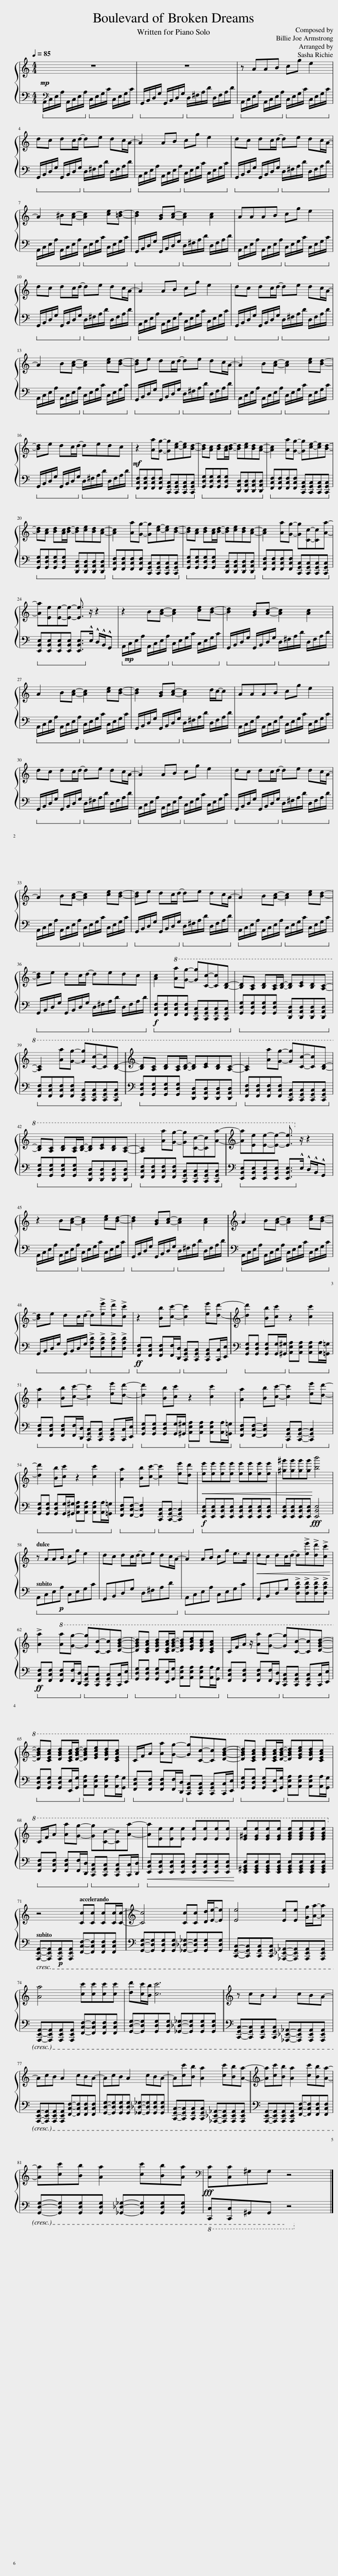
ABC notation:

X:1
%%score { 1 | 2 }
L:1/8
Q:1/4=85
M:4/4
I:linebreak $
K:C
V:1 treble
V:2 bass
V:1
!mp! z8 | z8 | z AAB cg e2 |$ dc dc/d/- de dc/A/- | A2 AB cg e2 | %5
 dc dc/d/- de dc/A/- |$ A2 ^B[Ac]- [Ac]2 [ce][=Bd]- | [Bd]2 [GB][Ac]- [Ac]2 [Ac]2 | AAAB cg e2 |$ dc dc/d/- de dc/A/- | %10
 A2 AB cg e2 | dc dc/d/- de dc/A/- |$ A2 B[Ac]- [Ac]2 [ce][Bd]- | [Bd]e dc/d/- de dc/A/- | A2 B[Ac]- [Ac]2 [ce][Bd]- |$ %15
 [Bd]e dc/d/- dedc |!mf! z2 [Aa][Gg]- [Gg][ce]-[ce][Bd]- | [Bd][Ac] [Bd][Ac]/[Bd]/- [Bd][ce][Bd][Ac]- | [Ac]2 [Aa][Gg]- [Gg][ce]-[ce][Bd]- |$ [Bd][Ac] [Bd][Ac]/[Bd]/- [Bd][ce][Bd][Ac]- | %20
 [Ac]2 [Aa][Gg]- [Gg][ce]-[ce][Bd]- | [Bd][Ac] [Bd][Ac]/[Bd]/- [Bd][ce][Bd][Ac]- | [Ac]2 [Aa][Gg]- [Gg][Cc]-[Cc][Aa]- |$ [Aa][Ee][Ee]-[Ee]- [Ee]3/2 z/ z2 | z2 B[Ac]- [Ac]2 [ce][Bd]- | %25
 [Bd]2 [GB][Ac]- [Ac]2 [Ac]2 |$ A2 B[Ac]- [Ac]2 [ce][Bd]- | [Bd]2 [GB][Ac]- [Ac]2 d/c/-c | AAAB cg e2 |$ dc dc/d/- de dc/A/- | %30
 A2 AB cg e2 | dc dc/d/- de dc/A/- |$ A2 B[Ac]- [Ac]2 [ce][Bd]- | [Bd]e dc/d/- de dc/A/- | A2 B[Ac]- [Ac]2 [ce][Bd]- |$ %35
 [Bd]e dc/d/- dedc | [Ac]2!8va(! [aa'][gg']- [gg'][cc']-[cc'][Bd]- | [Bd][Ac] [Bd][Ac]/[Bd]/- [Bd][ce][Bd][Ac]- |$ [Ac]2 [aa'][gg']- [gg'][cc']-[cc'][Bd]- | [Bd][Ac] [Bd][Ac]/[Bd]/- [Bd][ce][Bd][Ac]- | %40
 [Ac]2 [aa'][gg']- [gg'][cc']-[cc'][Bd]- |$ [Bd][Ac] [Bd][Ac]/[Bd]/- [Bd][ce][Bd][Ac]- | [Ac]2 [aa'][gg']- [gg'][cc']-[cc'][aa']- | [aa'][ee'][ee']-[ee']- [ee']3/2!8va)! z/ z2 |$ z2 B[Ac]- [Ac]2 [ce][Bd]- | %45
 [Bd]2 [GB][Ac]- [Ac]2 [Ac]2 | A2 B[Ac]- [Ac]2 [ce][Bd]- |$ [Bd]e dc/d/- d!>![ee']!>![dd']!>![cc'] | z2 [Bb][cc']- [cc']2 [ee'][dd']- | [dd']2 [Bb][cc'] z2 [cc']2 |$ %50
 [Aa]2 [Bb][cc']- [cc']2 [ee'][dd']- | [dd']2 [Bb][cc'] z2 [cc']2 | [Aa]2 [Bb][cc']- [cc']2 [ee'][dd']- |$ [dd']2 [Bb][cc'] z2 [cc']2 | [Aa]2 [Bb][cc']- [cc']2 [ee'][dd'] | %55
!<(! [ee'][ee'][ee'][ee'] [ee'][ee'][ee'][ee'] | [^g^g'][gg'][gg'][gg']!<)! [bb']4 |$ z AAB cg e2 | dc dc/d/- de dc/A/- | A2 AB cg e>e | %60
!<(! dc dc/d/- d!>![ee']!>![dd']!>![cc']!<)! |$ !>![Aa]2!8va(! [aa'][gg']- [gg'][cc']-[cc'][dgbd']- | [dgbd'][ceac'] [dgbd'][ceac']/[dgbd']/- [dgbd'][egc'e'][dgbd'][ceac'] | c/f/a/ z/ [aa'][gg']- [gg'][cc']-[cc'][dgbd']- |$ [dgbd'][ceac'] [dgbd'][ceac']/[dgbd']/- [dgbd'][egc'e'][dgbd'][ceac'] | %65
 c/f/a [aa'][gg']- [gg'][cc']-[cc'][dgbd']- | [dgbd'][ceac'] [dgbd'][ceac']/[dgbd']/- [dgbd'][egc'e'][dgbd'][ceac'] |$ c/f/a [aa'][gg']- [gg'][cc']-[cc'][aa']- | [aa'][ee'][ee'][ee'] [ee'][ee'][ee'][ee'] | [e^ge'][ege'][ege'][ege'] [egbe'][egbe'][egbe'][egbe']!8va)! |$ %70
 z4 [Cc][Cc] [Cc][Cc]/[Cc]/- | [Cc]4 [Cc][Cc] [Dd]/[Ee]/-[Ee] | [Ee]4 [Ee][Ee] [Gg]/[Aa]/-[Aa] |$ [Aa]4 [cc'][cc'][cc'][cc'] | [dd'][cc']/[Bb]/ [cc']6 | %75
 z cB A2 cBA- |$ AcB A2 cBA- | AcB A2 cBA- | A[cc'][Bb] [Aa]2 [cc'][Bb][Aa]- | [Aa][cc'][Bb] [Aa]2 [cc'][Bb][Aa]- |$ %80
 [Aa][cc'][Bb] [Aa]2 [cc'][Bb][Aa] |[K:bass]!fff! [C,C][C,C]^G,G, z4 |] %82
V:2
!ped! A,,/C,/E,/A,/ A,,/C,/E,/A,/!ped-up!!ped! C,/E,/G,/C/ C,/E,/G,/C/!ped-up! |!ped! G,,/B,,/D,/G,/ G,,/B,,/D,/G,/!ped-up!!ped! D,/^F,/A,/D/ D,/F,/A,/D/!ped-up! |!ped! A,,/C,/E,/A,/ A,,/C,/E,/A,/!ped-up!!ped! C,/E,/G,/C/ C,/E,/G,/C/!ped-up! |$!ped! G,,/B,,/D,/G,/ G,,/B,,/D,/G,/!ped-up!!ped! D,/^F,/A,/D/ D,/F,/A,/D/!ped-up! |!ped! A,,/C,/E,/A,/ A,,/C,/E,/A,/!ped-up!!ped! C,/E,/G,/C/ C,/E,/G,/C/!ped-up! | %5
!ped! G,,/B,,/D,/G,/ G,,/B,,/D,/G,/!ped-up!!ped! D,/^F,/A,/D/ D,/F,/A,/D/!ped-up! |$!ped! A,,/C,/E,/A,/ A,,/C,/E,/A,/!ped-up!!ped! C,/E,/G,/C/ C,/E,/G,/C/!ped-up! |!ped! G,,/B,,/D,/G,/ G,,/B,,/D,/G,/!ped-up!!ped! D,/^F,/A,/D/ D,/F,/A,/D/!ped-up! |!ped! A,,/C,/E,/A,/ A,,/C,/E,/A,/!ped-up!!ped! C,/E,/G,/C/ C,/E,/G,/C/!ped-up! |$!ped! G,,/B,,/D,/G,/ G,,/B,,/D,/G,/!ped-up!!ped! D,/^F,/A,/D/ D,/F,/A,/D/!ped-up! | %10
!ped! A,,/C,/E,/A,/ A,,/C,/E,/A,/!ped-up!!ped! C,/E,/G,/C/ C,/E,/G,/C/!ped-up! |!ped! G,,/B,,/D,/G,/ G,,/B,,/D,/G,/!ped-up!!ped! D,/^F,/A,/D/ D,/F,/A,/D/!ped-up! |$!ped! A,,/C,/E,/A,/ A,,/C,/E,/A,/!ped-up!!ped! C,/E,/G,/C/ C,/E,/G,/C/!ped-up! |!ped! G,,/B,,/D,/G,/ G,,/B,,/D,/G,/!ped-up!!ped! D,/^F,/A,/D/ D,/F,/A,/D/!ped-up! |!ped! A,,/C,/E,/A,/ A,,/C,/E,/A,/!ped-up!!ped! C,/E,/G,/C/ C,/E,/G,/C/!ped-up! |$ %15
!ped! G,,/B,,/D,/G,/ G,,/B,,/D,/G,/!ped-up!!ped! D,/^F,/A,/D/ D,/F,/A,/D/!ped-up! |!ped! [F,,C,F,][F,,C,F,][F,,C,F,][F,,C,F,] [C,,G,,C,][C,,G,,C,][C,,G,,C,][C,,G,,C,]!ped-up! |!ped! [G,,D,G,][G,,D,G,][G,,D,G,][G,,D,G,] [D,,A,,D,][D,,A,,D,][D,,A,,D,][D,,A,,D,]!ped-up! |!ped! [F,,C,F,][F,,C,F,][F,,C,F,][F,,C,F,] [C,,G,,C,][C,,G,,C,][C,,G,,C,][C,,G,,C,]!ped-up! |$!ped! [G,,D,G,][G,,D,G,][G,,D,G,][G,,D,G,] [D,,A,,D,][D,,A,,D,][D,,A,,D,][D,,A,,D,]!ped-up! | %20
!ped! [F,,C,F,][F,,C,F,][F,,C,F,][F,,C,F,] [C,,G,,C,][C,,G,,C,][C,,G,,C,][C,,G,,C,]!ped-up! |!ped! [G,,D,G,][G,,D,G,][G,,D,G,][G,,D,G,] [D,,A,,D,][D,,A,,D,][D,,A,,D,][D,,A,,D,]!ped-up! |!ped! [F,,C,F,][F,,C,F,][F,,C,F,][F,,C,F,] [C,,G,,C,][C,,G,,C,][C,,G,,C,][C,,G,,C,]!ped-up! |$!ped! [E,,B,,E,][E,,B,,E,][E,,B,,E,][E,,B,,E,] [E,,B,,E,]>!ped-up!!^!E, !^!D,/!^!B,,/!^!G,, |!ped! A,,/!mp!C,/E,/A,/ A,,/C,/E,/A,/!ped-up!!ped! C,/E,/G,/C/ C,/E,/G,/C/!ped-up! | %25
!ped! G,,/B,,/D,/G,/ G,,/B,,/D,/G,/!ped-up!!ped! D,/^F,/A,/D/ D,/F,/A,/D/!ped-up! |$!ped! A,,/C,/E,/A,/ A,,/C,/E,/A,/!ped-up!!ped! C,/E,/G,/C/ C,/E,/G,/C/!ped-up! |!ped! G,,/B,,/D,/G,/ G,,/B,,/D,/G,/!ped-up!!ped! D,/^F,/A,/D/ D,/F,/A,/D/!ped-up! |!ped! A,,/C,/E,/A,/ A,,/C,/E,/A,/!ped-up!!ped! C,/E,/G,/C/ C,/E,/G,/C/!ped-up! |$!ped! G,,/B,,/D,/G,/ G,,/B,,/D,/G,/!ped-up!!ped! D,/^F,/A,/D/ D,/F,/A,/D/!ped-up! | %30
!ped! A,,/C,/E,/A,/ A,,/C,/E,/A,/!ped-up!!ped! C,/E,/G,/C/ C,/E,/G,/C/!ped-up! |!ped! G,,/B,,/D,/G,/ G,,/B,,/D,/G,/!ped-up!!ped! D,/^F,/A,/D/ D,/F,/A,/D/!ped-up! |$!ped! A,,/C,/E,/A,/ A,,/C,/E,/A,/!ped-up!!ped! C,/E,/G,/C/ C,/E,/G,/C/!ped-up! |!ped! G,,/B,,/D,/G,/ G,,/B,,/D,/G,/!ped-up!!ped! D,/^F,/A,/D/ D,/F,/A,/D/!ped-up! |!ped! A,,/C,/E,/A,/ A,,/C,/E,/A,/!ped-up!!ped! C,/E,/G,/C/ C,/E,/G,/C/!ped-up! |$ %35
!ped! G,,/B,,/D,/G,/ G,,/B,,/D,/G,/!ped-up!!ped! D,/^F,/A,/D/ D,/F,/A,/D/!ped-up! |!f!!ped! [F,,C,F,][F,,C,F,][F,,C,F,][F,,C,F,] [C,,G,,C,][C,,G,,C,][C,,G,,C,][C,,G,,C,]!ped-up! |!ped! [G,,D,G,][G,,D,G,][G,,D,G,][G,,D,G,] [D,,A,,D,][D,,A,,D,][D,,A,,D,][D,,A,,D,]!ped-up! |$!ped! [F,,C,F,][F,,C,F,][F,,C,F,][F,,C,F,] [C,,G,,C,][C,,G,,C,][C,,G,,C,][C,,G,,C,]!ped-up! |!ped! [G,,D,G,][G,,D,G,][G,,D,G,][G,,D,G,] [D,,A,,D,][D,,A,,D,][D,,A,,D,][D,,A,,D,]!ped-up! | %40
!ped! [F,,C,F,][F,,C,F,][F,,C,F,][F,,C,F,] [C,,G,,C,][C,,G,,C,][C,,G,,C,][C,,G,,C,]!ped-up! |$!ped! [G,,D,G,][G,,D,G,][G,,D,G,][G,,D,G,] [D,,A,,D,][D,,A,,D,][D,,A,,D,][D,,A,,D,]!ped-up! |!ped! [F,,C,F,][F,,C,F,][F,,C,F,][F,,C,F,] [C,,G,,C,][C,,G,,C,][C,,G,,C,][C,,G,,C,]!ped-up! |!ped! [E,,B,,E,][E,,B,,E,][E,,B,,E,][E,,B,,E,] [E,,B,,E,]>!ped-up!!^!E, !^!D,/!^!B,,/!^!G,, |$!ped! A,,/C,/E,/A,/ A,,/C,/E,/A,/!ped-up!!ped! C,/E,/G,/C/ C,/E,/G,/C/!ped-up! | %45
!ped! G,,/B,,/D,/G,/ G,,/B,,/D,/G,/!ped-up!!ped! D,/^F,/A,/D/ D,/F,/A,/D/!ped-up! |!ped! A,,/C,/E,/A,/ A,,/C,/E,/A,/!ped-up!!ped! C,/E,/G,/C/ C,/E,/G,/C/!ped-up! |$!ped! G,,/B,,/D,/G,/ G,,/B,,/D,/G,/!ped-up!!ped! !>![D,A,D]!>![D,A,D]!>![D,A,D]!>![D,A,D]!ped-up! |!ff!!ped! [F,,C,F,][F,,C,F,] [F,,C,F,][F,,F,]/[D,,D,]/!ped-up!!ped! [C,,G,,C,][C,,G,,C,] [C,,G,,C,][C,,C,]/[E,,E,]/!ped-up! |!ped! [G,,D,G,][G,,D,G,] [G,,D,G,][G,,G,]/[^G,,^G,]/!ped-up!!ped! [A,,E,A,][A,,E,A,] [A,,E,A,][A,,A,]/[=G,,=G,]/!ped-up! |$ %50
!ped! [F,,C,F,][F,,C,F,] [F,,C,F,][F,,F,]/[D,,D,]/!ped-up!!ped! [C,,G,,C,][C,,G,,C,] [C,,G,,C,][C,,C,]/[E,,E,]/!ped-up! |!ped! [G,,D,G,][G,,D,G,] [G,,D,G,][G,,G,]/[^G,,^G,]/!ped-up!!ped! [A,,E,A,][A,,E,A,] [A,,E,A,][A,,A,]/[=G,,=G,]/!ped-up! |!ped! [F,,C,F,][F,,C,F,]- [F,,C,F,]2!ped-up!!ped! [C,,G,,C,][C,,G,,C,]- [C,,G,,C,]2!ped-up! |$!ped! [G,,D,G,][G,,D,G,] [G,,D,G,][G,,G,]/[^G,,^G,]/!ped-up!!ped! [A,,E,A,][A,,E,A,] [A,,E,A,][A,,A,]/[=G,,=G,]/!ped-up! |!ped! [F,,C,F,][F,,C,F,]- [F,,C,F,]2!ped-up!!ped! [C,,G,,C,][C,,G,,C,]- [C,,G,,C,]2!ped-up! | %55
!f!!ped! [E,,B,,E,][E,,B,,E,][E,,B,,E,][E,,B,,E,] [E,,B,,E,][E,,B,,E,][E,,B,,E,][E,,B,,E,] | [E,,B,,E,][E,,B,,E,][E,,B,,E,][E,,B,,E,]!fff! [E,,B,,E,]4!ped-up! |$!ped! A,,C,E,!p!A, C,E,G,C | G,,B,,D,G, D,^F,A,D!ped-up! |!ped! A,,C,E,A, C,E,G,C | %60
 G,,B,,D,G, !>![D,A,D]!>![D,A,D]!>![D,A,D]!>![D,A,D]!ped-up! |$!ff!!ped! [F,,C,F,][F,,C,F,] [F,,C,F,][F,,F,]/[D,,D,]/!ped-up!!ped! [C,,G,,C,][C,,G,,C,] [C,,G,,C,][C,,C,]/[E,,E,]/!ped-up! |!ped! [G,,D,G,][G,,D,G,] [G,,D,G,][E,,E,]/[G,,G,]/!ped-up!!ped! [A,,E,A,][A,,E,A,] [A,,E,A,][A,,A,]/[G,,G,]/!ped-up! |!ped! [F,,C,F,][F,,C,F,] [F,,C,F,][F,,F,]/[D,,D,]/!ped-up!!ped! [C,,G,,C,][C,,G,,C,] [C,,G,,C,][C,,C,]/[E,,E,]/!ped-up! |$!ped! [G,,D,G,][G,,D,G,] [G,,D,G,][E,,E,]/[G,,G,]/!ped-up!!ped! [A,,E,A,][A,,E,A,] [A,,E,A,][A,,A,]/[G,,G,]/!ped-up! | %65
!ped! [F,,C,F,][F,,C,F,] [F,,C,F,][F,,F,]/[D,,D,]/!ped-up!!ped! [C,,G,,C,][C,,G,,C,] [C,,G,,C,][C,,C,]/[E,,E,]/!ped-up! |!ped! [G,,D,G,][G,,D,G,] [G,,D,G,][E,,E,]/[G,,G,]/!ped-up!!ped! [A,,E,A,][A,,E,A,] [A,,E,A,][A,,A,]/[G,,G,]/!ped-up! |$!ped! [F,,C,F,][F,,C,F,] [F,,C,F,][F,,F,]/[D,,D,]/!ped-up!!ped! [C,,G,,C,][C,,G,,C,] [C,,G,,C,][C,,C,]/[D,,D,]/!ped-up! |!<(!!ped! [E,,B,,E,][E,,B,,E,][E,,B,,E,][E,,B,,E,] [E,,B,,E,][E,,B,,E,][E,,B,,E,][E,,B,,E,]!<)! | [E,,^G,,B,,E,][E,,G,,B,,E,][E,,G,,B,,E,][E,,G,,B,,E,] [E,,G,,B,,E,][E,,G,,B,,E,][E,,G,,B,,E,][E,,G,,B,,E,]!ped-up! |$ %70
 [A,,,E,,A,,]-[A,,,E,,A,,]!p![A,,,E,,A,,][A,,,E,,A,,] [F,,C,F,]-[F,,C,F,][F,,C,F,][F,,C,F,] | [G,,D,G,]-[G,,D,G,][G,,D,G,][G,,D,G,] [_G,,_D,_G,]-[G,,D,G,][G,,D,G,][G,,D,G,] | [C,,G,,C,]-[C,,G,,C,][C,,G,,C,][C,,G,,C,] [_A,,,_E,,_A,,]-[A,,,E,,A,,][A,,,E,,A,,][A,,,E,,A,,] |$ [A,,,E,,A,,]-[A,,,E,,A,,][A,,,E,,A,,][A,,,E,,A,,] [F,,C,F,]-[F,,C,F,][F,,C,F,][F,,C,F,] | [G,,D,G,]-[G,,D,G,][G,,D,G,][G,,D,G,] [_G,,_D,_G,]-[G,,D,G,][G,,D,G,][G,,D,G,] | %75
 [C,,G,,C,]-[C,,G,,C,][C,,G,,C,][C,,G,,C,] [_A,,,_E,,_A,,]-[A,,,E,,A,,][A,,,E,,A,,][A,,,E,,A,,] |$ [A,,,E,,A,,]-[A,,,E,,A,,][A,,,E,,A,,][A,,,E,,A,,] [F,,C,F,]-[F,,C,F,][F,,C,F,][F,,C,F,] | [G,,D,G,]-[G,,D,G,][G,,D,G,][G,,D,G,] [_G,,_D,_G,]-[G,,D,G,][G,,D,G,][G,,D,G,] | [C,,G,,C,]-[C,,G,,C,][C,,G,,C,][C,,G,,C,] [_A,,,_E,,_A,,]-[A,,,E,,A,,][A,,,E,,A,,][A,,,E,,A,,] | [A,,,E,,A,,]-[A,,,E,,A,,][A,,,E,,A,,][A,,,E,,A,,] [F,,C,F,]-[F,,C,F,][F,,C,F,][F,,C,F,] |$ %80
 [G,,D,G,]-[G,,D,G,][G,,D,G,][G,,D,G,] [_G,,_D,_G,]-[G,,D,G,][G,,D,G,][G,,D,G,] |!8vb(! [C,,,C,,][C,,,C,,]^G,,,G,,, z4!8vb)! |] %82
